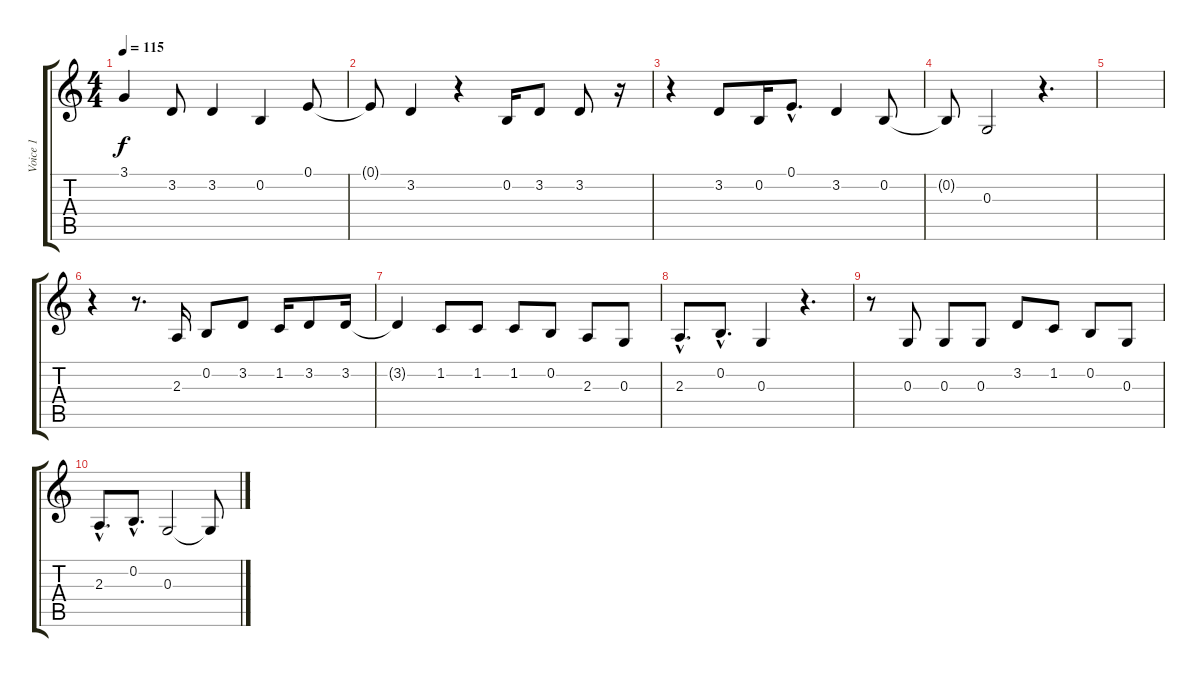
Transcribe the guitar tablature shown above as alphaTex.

\track ("Voice 1" "Voice 1") {instrument tenorsax}
\staff {score tabs}
\tuning (E4 B3 G3 D3 A2 E2) {hide}
\ts (4 4)
\tempo 115
\clef g2
\ks c
3.1.4{dy f} 3.2.8 3.2.4 0.2.4 0.1.8 |
0.1{t}.8 3.2.4 r.4 0.2.16 3.2.8 3.2.8 r.16 |
r.4 3.2.8 0.2.16 0.1{hac}.8{d} 3.2.4 0.2.8 |
0.2{t}.8 0.3.2 r.4{d} |
|
r.4 r.8{d} 2.3.16 0.2.8 3.2.8 1.2.16 3.2.8 3.2.16 |
3.2{t}.4 1.2.8 1.2.8 1.2.8 0.2.8 2.3.8 0.3.8 |
2.3{hac}.8{d} 0.2{hac}.8{d} 0.3.4 r.4{d} |
r.8 0.3.8 0.3.8 0.3.8 3.2.8 1.2.8 0.2.8 0.3.8 |
2.3{hac}.8{d} 0.2{hac}.8{d} 0.3.2 0.3{t}.8
